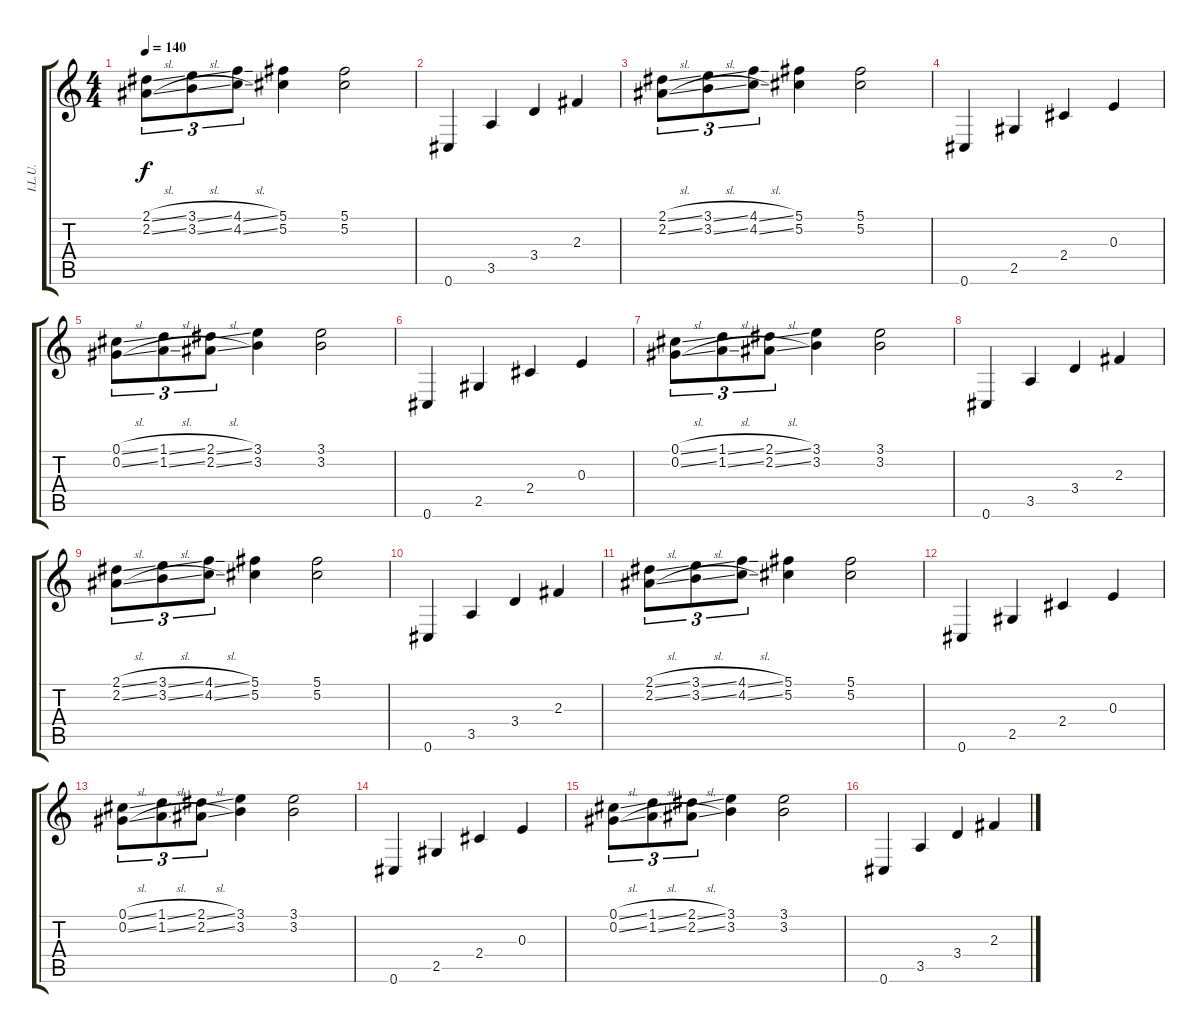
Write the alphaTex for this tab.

\track ("I.L.U." "I.L.U.") {instrument distortionguitar}
\staff {score tabs}
\tuning (Db4 Ab3 E3 B2 Gb2 Db2) {hide}
\ts (4 4)
\tempo 140
\clef g2
\ks c
(2.1{sl} 2.2{sl}).8{tu (3 2) dy f} (3.1{sl} 3.2{sl}).8{tu (3 2)} (4.1{sl} 4.2{sl}).8{tu (3 2)} (5.1 5.2).4 (5.1 5.2).2 |
0.6.4 3.5.4 3.4.4 2.3.4 |
(2.1{sl} 2.2{sl}).8{tu (3 2)} (3.1{sl} 3.2{sl}).8{tu (3 2)} (4.1{sl} 4.2{sl}).8{tu (3 2)} (5.1 5.2).4 (5.1 5.2).2 |
0.6.4{instrument acousticguitarnylon} 2.5.4 2.4.4 0.3.4 |
(0.1{sl} 0.2{sl}).8{tu (3 2)} (1.1{sl} 1.2{sl}).8{tu (3 2)} (2.1{sl} 2.2{sl}).8{tu (3 2)} (3.1 3.2).4 (3.1 3.2).2 |
0.6.4 2.5.4 2.4.4 0.3.4 |
(0.1{sl} 0.2{sl}).8{tu (3 2)} (1.1{sl} 1.2{sl}).8{tu (3 2)} (2.1{sl} 2.2{sl}).8{tu (3 2)} (3.1 3.2).4 (3.1 3.2).2 |
0.6.4 3.5.4 3.4.4 2.3.4 |
(2.1{sl} 2.2{sl}).8{tu (3 2)} (3.1{sl} 3.2{sl}).8{tu (3 2)} (4.1{sl} 4.2{sl}).8{tu (3 2)} (5.1 5.2).4 (5.1 5.2).2 |
0.6.4 3.5.4 3.4.4 2.3.4 |
(2.1{sl} 2.2{sl}).8{tu (3 2)} (3.1{sl} 3.2{sl}).8{tu (3 2)} (4.1{sl} 4.2{sl}).8{tu (3 2)} (5.1 5.2).4 (5.1 5.2).2 |
0.6.4{instrument acousticguitarnylon} 2.5.4 2.4.4 0.3.4 |
(0.1{sl} 0.2{sl}).8{tu (3 2)} (1.1{sl} 1.2{sl}).8{tu (3 2)} (2.1{sl} 2.2{sl}).8{tu (3 2)} (3.1 3.2).4 (3.1 3.2).2 |
0.6.4 2.5.4 2.4.4 0.3.4 |
(0.1{sl} 0.2{sl}).8{tu (3 2)} (1.1{sl} 1.2{sl}).8{tu (3 2)} (2.1{sl} 2.2{sl}).8{tu (3 2)} (3.1 3.2).4 (3.1 3.2).2 |
0.6.4 3.5.4 3.4.4 2.3.4
